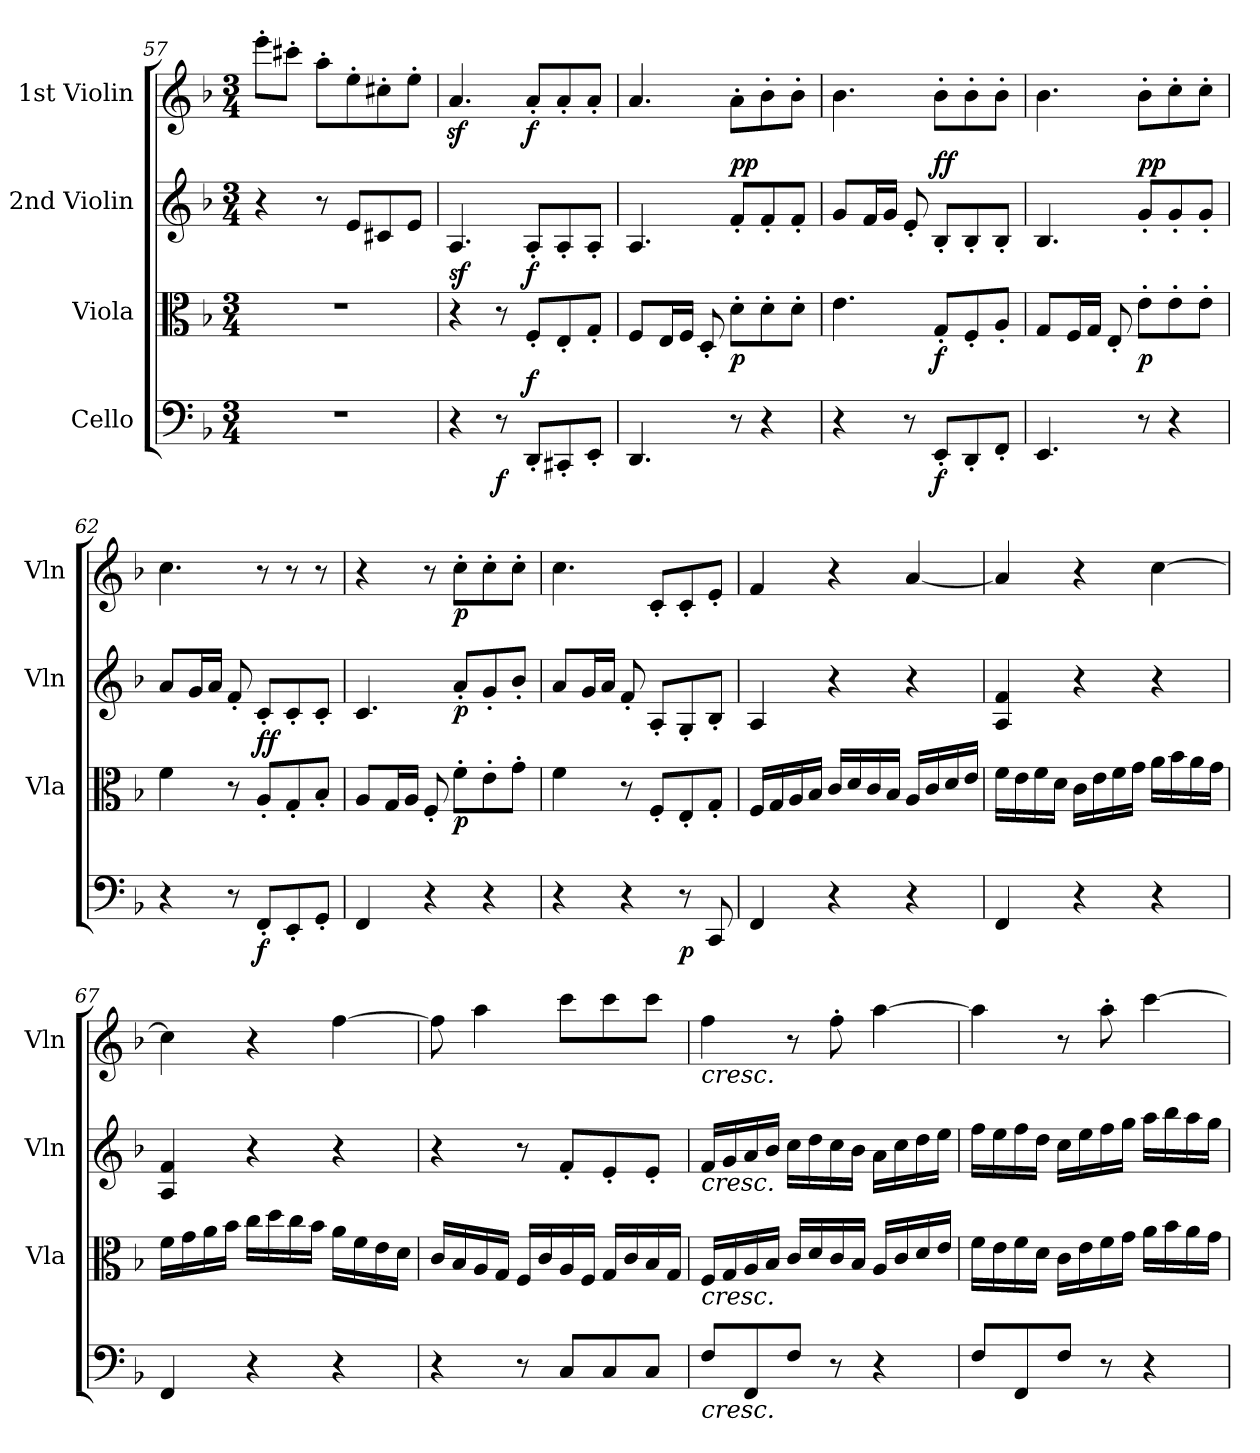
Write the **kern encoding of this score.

**kern	**dynam	**kern	**dynam	**kern	**dynam	**kern	**dynam
*part4	*part4	*part3	*part3	*part2	*part2	*part1	*part1
*staff4	*staff4	*staff3	*staff3	*staff2	*staff2	*staff1	*staff1
*I"Cello	*	*I"Viola	*	*I"2nd Violin	*	*I"1st Violin	*
*	*	*I'Vla	*	*I'Vln	*	*I'Vln	*
*clefF4	*	*clefC3	*	*clefG2	*	*clefG2	*
*k[b-]	*	*k[b-]	*	*k[b-]	*	*k[b-]	*
*F:	*	*F:	*	*F:	*	*F:	*
*M3/4	*	*M3/4	*	*M3/4	*	*M3/4	*
=57	=57	=57	=57	=57	=57	=57	=57
2.r	.	2.r	.	4r	.	8eee'\L	.
.	.	.	.	.	.	8ccc#X'\J	.
.	.	.	.	8r	.	8aa'\L	.
.	.	.	.	8e/L	.	8ee'\	.
.	.	.	.	8c#X/	.	8cc#X'\	.
.	.	.	.	8e/J	.	8ee'\J	.
=58	=58	=58	=58	=58	=58	=58	=58
!	!	!	!LO:DY:a	!	!	!	!
4r	.	4r	sf	4.A/	.	4.az</	.
!	!LO:DY:b	!	!	!	!	!	!
8r	f	8r	.	.	.	.	.
!	!LO:DY:a	!	!LO:DY:a	!	!	!	!LO:DY:b
8DD'/L	f	8F'/L	f	8A'/L	.	8a'/L	f
8CC#X'/	.	8E'/	.	8A'/	.	8a'/	.
8EE'/J	.	8G'/J	.	8A'/J	.	8a'/J	.
=59	=59	=59	=59	=59	=59	=59	=59
4.DD/	.	8F/L	.	4.A/	.	4.a/	.
.	.	16E/L	.	.	.	.	.
.	.	16F/JJ	.	.	.	.	.
.	.	8D'/	.	.	.	.	.
!	!	!	!LO:DY:b	!	!LO:DY:b	!	!
!	!	!	!	!	!LO:DY:n=1:a	!	!
8r	.	8d'\L	p	8f'/L	p p	8a'\L	.
4r	.	8d'\	.	8f'/	.	8b-'\	.
.	.	8d'\J	.	8f'/J	.	8b-'\J	.
!!LO:LB:g=z
=60	=60	=60	=60	=60	=60	=60	=60
4r	.	4.e\	.	8g/L	.	4.b-\	.
.	.	.	.	16f/L	.	.	.
.	.	.	.	16g/JJ	.	.	.
8r	.	.	.	8e'/	.	.	.
!	!LO:DY:b	!	!LO:DY:b	!	!LO:DY:b	!	!
!	!	!	!	!	!LO:DY:n=1:a	!	!
8EE'/L	f	8G'/L	f	8B-'/L	f f	8b-'\L	.
8DD'/	.	8F'/	.	8B-'/	.	8b-'\	.
8FF'/J	.	8A'/J	.	8B-'/J	.	8b-'\J	.
=61	=61	=61	=61	=61	=61	=61	=61
4.EE/	.	8G/L	.	4.B-/	.	4.b-\	.
.	.	16F/L	.	.	.	.	.
.	.	16G/JJ	.	.	.	.	.
.	.	8E'/	.	.	.	.	.
!	!	!	!LO:DY:b	!	!LO:DY:b	!	!
!	!	!	!	!	!LO:DY:n=1:a	!	!
8r	.	8e'\L	p	8g'/L	p p	8b-'\L	.
4r	.	8e'\	.	8g'/	.	8cc'\	.
.	.	8e'\J	.	8g'/J	.	8cc'\J	.
!!LO:PB:g=z
=62	=62	=62	=62	=62	=62	=62	=62
4r	.	4f\	.	8a/L	.	4.cc\	.
.	.	.	.	16g/L	.	.	.
.	.	.	.	16a/JJ	.	.	.
8r	.	8r	.	8f'/	.	.	.
!	!LO:DY:b	!	!LO:DY:b	!	!	!	!
!	!	!	!LO:DY:n=1:a	!	!	!	!
8FF'/L	f	8A'/L	f f	8c'/L	.	8r	.
8EE'/	.	8G'/	.	8c'/	.	8r	.
8GG'/J	.	8B-'/J	.	8c'/J	.	8r	.
=63	=63	=63	=63	=63	=63	=63	=63
4FF/	.	8A/L	.	4.c/	.	4r	.
.	.	16G/L	.	.	.	.	.
.	.	16A/JJ	.	.	.	.	.
4r	.	8F'/	.	.	.	8r	.
!	!	!	!LO:DY:b	!	!LO:DY:b	!	!LO:DY:b
.	.	8f'\L	p	8a'/L	p	8cc'\L	p
4r	.	8e'\	.	8g'/	.	8cc'\	.
.	.	8g'\J	.	8b-'/J	.	8cc'\J	.
=64	=64	=64	=64	=64	=64	=64	=64
4r	.	4f\	.	8a/L	.	4.cc\	.
.	.	.	.	16g/L	.	.	.
.	.	.	.	16a/JJ	.	.	.
4r	.	8r	.	8f'/	.	.	.
.	.	8F'/L	.	8A'/L	.	8c'/L	.
!	!LO:DY:b	!	!	!	!	!	!
8r	p	8E'/	.	8G'/	.	8c'/	.
8CC/	.	8G'/J	.	8B-'/J	.	8e'/J	.
=65	=65	=65	=65	=65	=65	=65	=65
4FF/	.	16F/LL	.	4A/	.	4f/	.
.	.	16G/	.	.	.	.	.
.	.	16A/	.	.	.	.	.
.	.	16B-/JJ	.	.	.	.	.
4r	.	16c/LL	.	4r	.	4r	.
.	.	16d/	.	.	.	.	.
.	.	16c/	.	.	.	.	.
.	.	16B-/JJ	.	.	.	.	.
4r	.	16A/LL	.	4r	.	[4a/	.
.	.	16c/	.	.	.	.	.
.	.	16d/	.	.	.	.	.
.	.	16e/JJ	.	.	.	.	.
!!LO:LB:g=z
=66	=66	=66	=66	=66	=66	=66	=66
4FF/	.	16f\LL	.	4A/ 4f/	.	4a/]	.
.	.	16e\	.	.	.	.	.
.	.	16f\	.	.	.	.	.
.	.	16d\JJ	.	.	.	.	.
4r	.	16c\LL	.	4r	.	4r	.
.	.	16e\	.	.	.	.	.
.	.	16f\	.	.	.	.	.
.	.	16g\JJ	.	.	.	.	.
4r	.	16a\LL	.	4r	.	[4cc\	.
.	.	16b-\	.	.	.	.	.
.	.	16a\	.	.	.	.	.
.	.	16g\JJ	.	.	.	.	.
=67	=67	=67	=67	=67	=67	=67	=67
4FF/	.	16f\LL	.	4A/ 4f/	.	4cc\]	.
.	.	16g\	.	.	.	.	.
.	.	16a\	.	.	.	.	.
.	.	16b-\JJ	.	.	.	.	.
4r	.	16cc\LL	.	4r	.	4r	.
.	.	16dd\	.	.	.	.	.
.	.	16cc\	.	.	.	.	.
.	.	16b-\JJ	.	.	.	.	.
4r	.	16a\LL	.	4r	.	[4ff\	.
.	.	16f\	.	.	.	.	.
.	.	16e\	.	.	.	.	.
.	.	16d\JJ	.	.	.	.	.
!!LO:PB:g=z
=68	=68	=68	=68	=68	=68	=68	=68
4r	.	16c/LL	.	4r	.	8ff\]	.
.	.	16B-/	.	.	.	.	.
.	.	16A/	.	.	.	4aa\	.
.	.	16G/JJ	.	.	.	.	.
8r	.	16F/LL	.	8r	.	.	.
.	.	16c/	.	.	.	.	.
8C/L	.	16A/	.	8f'/L	.	8ccc\L	.
.	.	16F/JJ	.	.	.	.	.
8C/	.	16G/LL	.	8e'/	.	8ccc\	.
.	.	16c/	.	.	.	.	.
8C/J	.	16B-/	.	8e'/J	.	8ccc\J	.
.	.	16G/JJ	.	.	.	.	.
=69	=69	=69	=69	=69	=69	=69	=69
!	!	!	!	!	!	!LO:TX:b:i:t=cresc.	!
!	!	!	!	!LO:TX:b:i:t=cresc.	!	!	!
!	!	!LO:TX:b:i:t=cresc.	!	!	!	!	!
!LO:TX:b:i:t=cresc.	!	!	!	!	!	!	!
8F/L	.	16F/LL	.	16f/LL	.	4ff\	.
.	.	16G/	.	16g/	.	.	.
8FF/	.	16A/	.	16a/	.	.	.
.	.	16B-/JJ	.	16b-/JJ	.	.	.
8F/J	.	16c/LL	.	16cc\LL	.	8r	.
.	.	16d/	.	16dd\	.	.	.
8r	.	16c/	.	16cc\	.	8ff'\	.
.	.	16B-/JJ	.	16b-\JJ	.	.	.
4r	.	16A/LL	.	16a\LL	.	[4aa\	.
.	.	16c/	.	16cc\	.	.	.
.	.	16d/	.	16dd\	.	.	.
.	.	16e/JJ	.	16ee\JJ	.	.	.
=70	=70	=70	=70	=70	=70	=70	=70
8F/L	.	16f\LL	.	16ff\LL	.	4aa\]	.
.	.	16e\	.	16ee\	.	.	.
8FF/	.	16f\	.	16ff\	.	.	.
.	.	16d\JJ	.	16dd\JJ	.	.	.
8F/J	.	16c\LL	.	16cc\LL	.	8r	.
.	.	16e\	.	16ee\	.	.	.
8r	.	16f\	.	16ff\	.	8aa'\	.
.	.	16g\JJ	.	16gg\JJ	.	.	.
4r	.	16a\LL	.	16aa\LL	.	[4ccc\	.
.	.	16b-\	.	16bb-\	.	.	.
.	.	16a\	.	16aa\	.	.	.
.	.	16g\JJ	.	16gg\JJ	.	.	.
=	=	=	=	=	=	=	=
*-	*-	*-	*-	*-	*-	*-	*-
